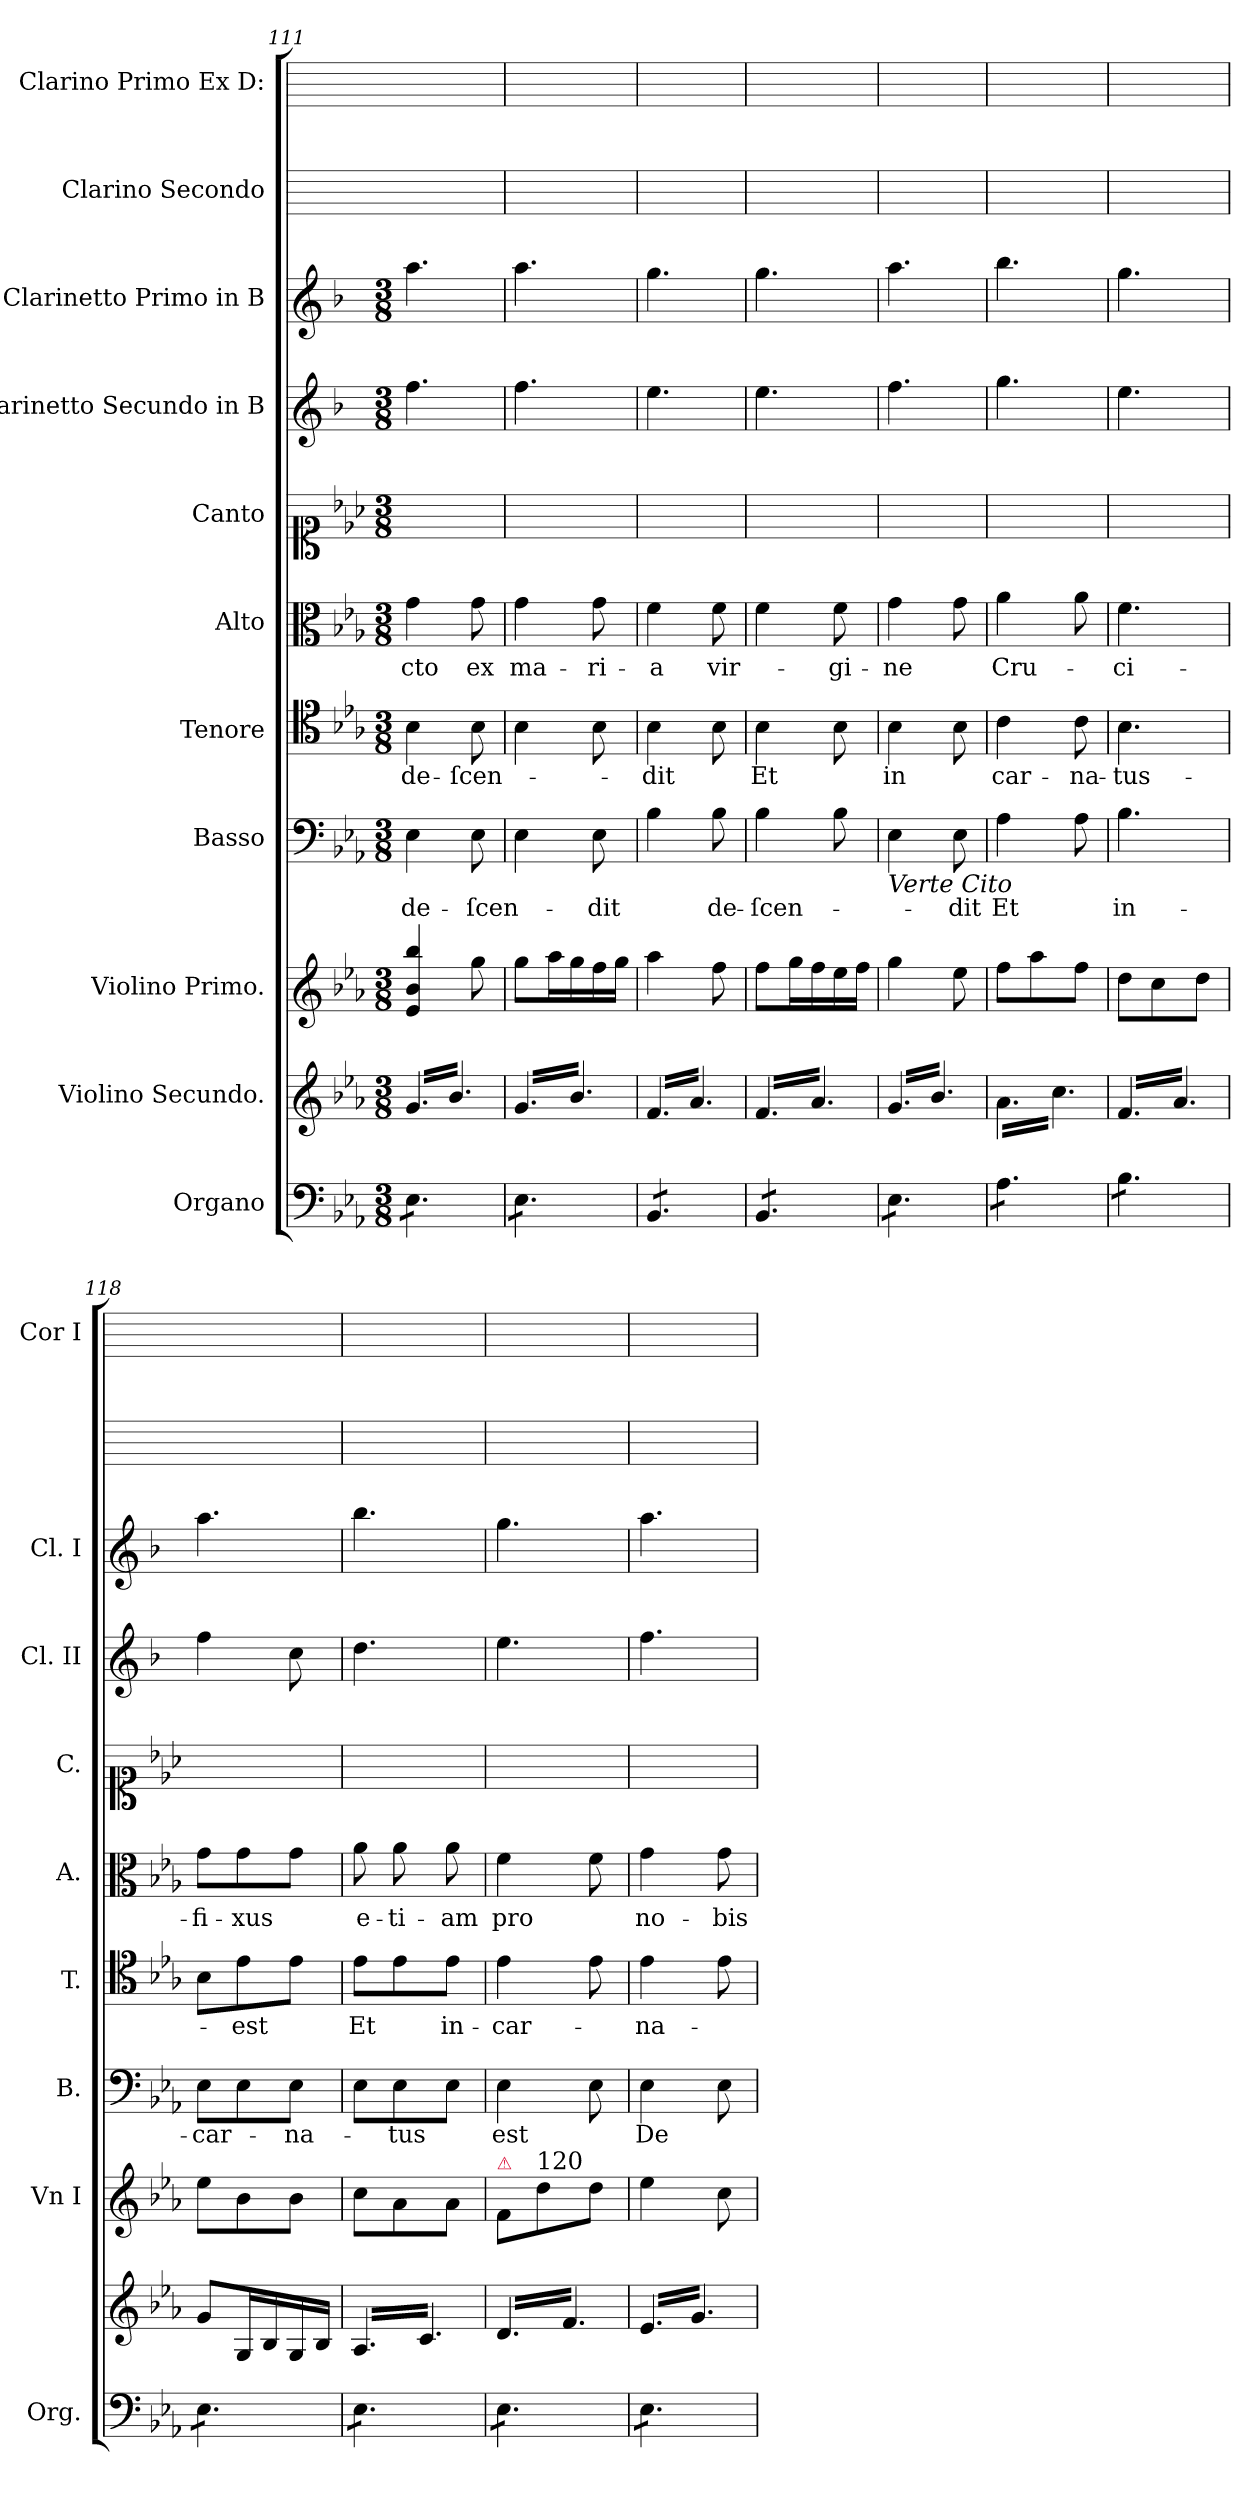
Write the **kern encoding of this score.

**kern	**dynam	**kern	**kern	**kern	**text	**kern	**text	**kern	**text	**kern	**kern	**kern	**kern	**kern
*part11	*part11	*part10	*part9	*part8	*part8	*part7	*part7	*part6	*part6	*part5	*part4	*part3	*part2	*part1
*staff11	*staff11	*staff10	*staff9	*staff8	*staff8	*staff7	*staff7	*staff6	*staff6	*staff5	*staff4	*staff3	*staff2	*staff1
*I"Organo	*	*I"Violino Secundo.	*I"Violino Primo.	*I"Basso	*	*I"Tenore	*	*I"Alto	*	*I"Canto	*I"Clarinetto Secundo in B	*I"Clarinetto Primo in B	*I"Clarino Secondo	*I"Clarino Primo Ex D:
*I'Org.	*	*	*I'Vn I	*I'B.	*	*I'T.	*	*I'A.	*	*I'C.	*I'Cl. II	*I'Cl. I	*	*I'Cor I
*clefF4	*	*clefG2	*clefG2	*clefF4	*	*clefC4	*	*clefC3	*	*clefC1	*clefG2	*clefG2	*	*
*	*	*	*	*	*	*	*	*	*	*	*ITrd1c2	*ITrd1c2	*	*
*k[b-e-a-]	*	*k[b-e-a-]	*k[b-e-a-]	*k[b-e-a-]	*	*k[b-e-a-]	*	*k[b-e-a-]	*	*k[b-e-a-]	*k[b-e-a-]	*k[b-e-a-]	*	*
*E-:	*	*E-:	*E-:	*E-:	*	*E-:	*	*E-:	*	*E-:	*E-:	*E-:	*	*
*M3/8	*	*M3/8	*M3/8	*M3/8	*	*M3/8	*	*M3/8	*	*M3/8	*M3/8	*M3/8	*	*
=111	=111	=111	=111	=111	=111	=111	=111	=111	=111	=111	=111	=111	=111	=111
!	!LO:DY:a	!	!	!	!	!	!	!	!	!	!	!	!	!
*tremolo	*	*	*	*	*	*	*	*	*	*	*	*	*	*
*	*	*tremolo	*	*	*	*	*	*	*	*	*	*	*	*
8E-\L	for	16g/LL	4e-/ 4b-/ 4bb-/	4E-\	de-	4B-\	de-	4g\	-cto	4.ryy	4.ee-\	4.gg\	4.ryy	4.ryy
.	.	16b-/	.	.	.	.	.	.	.	.	.	.	.	.
8E-\	.	16g/	.	.	.	.	.	.	.	.	.	.	.	.
.	.	16b-/	.	.	.	.	.	.	.	.	.	.	.	.
8E-\J	.	16g/	8gg\	8E-\	-ſcen-	8B-\	-ſcen-	8g\	ex	.	.	.	.	.
.	.	16b-/JJ	.	.	.	.	.	.	.	.	.	.	.	.
=112	=112	=112	=112	=112	=112	=112	=112	=112	=112	=112	=112	=112	=112	=112
8E-\L	.	16g/LL	8gg\L	4E-\	.	4B-\	.	4g\	ma-	4.ryy	4.ee-\	4.gg\	4.ryy	4.ryy
.	.	16b-/	.	.	.	.	.	.	.	.	.	.	.	.
8E-\	.	16g/	16aa-\L	.	.	.	.	.	.	.	.	.	.	.
.	.	16b-/	16gg\	.	.	.	.	.	.	.	.	.	.	.
8E-\J	.	16g/	16ff\	8E-\	-dit	8B-\	.	8g\	-ri-	.	.	.	.	.
.	.	16b-/JJ	16gg\JJ	.	.	.	.	.	.	.	.	.	.	.
=113	=113	=113	=113	=113	=113	=113	=113	=113	=113	=113	=113	=113	=113	=113
8BB-/L	.	16f/LL	4aa-\	4B-\	.	4B-\	-dit	4f\	-a	4.ryy	4.dd\	4.ff\	4.ryy	4.ryy
.	.	16a-/	.	.	.	.	.	.	.	.	.	.	.	.
8BB-/	.	16f/	.	.	.	.	.	.	.	.	.	.	.	.
.	.	16a-/	.	.	.	.	.	.	.	.	.	.	.	.
!	!	!	!	!	!LO:LY:i	!	!	!	!	!	!	!	!	!
8BB-/J	.	16f/	8ff\	8B-\	de-	8B-\	.	8f\	vir-	.	.	.	.	.
.	.	16a-/JJ	.	.	.	.	.	.	.	.	.	.	.	.
=114	=114	=114	=114	=114	=114	=114	=114	=114	=114	=114	=114	=114	=114	=114
!	!	!	!	!	!LO:LY:i	!	!	!	!	!	!	!	!	!
8BB-/L	.	16f/LL	8ff\L	4B-\	-ſcen-	4B-\	Et	4f\	.	4.ryy	4.dd\	4.ff\	4.ryy	4.ryy
.	.	16a-/	.	.	.	.	.	.	.	.	.	.	.	.
8BB-/	.	16f/	16gg\L	.	.	.	.	.	.	.	.	.	.	.
.	.	16a-/	16ff\	.	.	.	.	.	.	.	.	.	.	.
8BB-/J	.	16f/	16ee-\	8B-\	.	8B-\	.	8f\	-gi-	.	.	.	.	.
.	.	16a-/JJ	16ff\JJ	.	.	.	.	.	.	.	.	.	.	.
=115	=115	=115	=115	=115	=115	=115	=115	=115	=115	=115	=115	=115	=115	=115
!	!	!	!	!LO:TX:b:i:t=Verte Cito	!	!	!	!	!	!	!	!	!	!
8E-\L	.	16g/LL	4gg\	4E-\	.	4B-\	in	4g\	-ne	4.ryy	4.ee-\	4.gg\	4.ryy	4.ryy
.	.	16b-/	.	.	.	.	.	.	.	.	.	.	.	.
8E-\	.	16g/	.	.	.	.	.	.	.	.	.	.	.	.
.	.	16b-/	.	.	.	.	.	.	.	.	.	.	.	.
!	!	!	!	!	!LO:LY:i	!	!	!	!	!	!	!	!	!
8E-\J	.	16g/	8ee-\	8E-\	-dit	8B-\	.	8g\	.	.	.	.	.	.
.	.	16b-/JJ	.	.	.	.	.	.	.	.	.	.	.	.
=116	=116	=116	=116	=116	=116	=116	=116	=116	=116	=116	=116	=116	=116	=116
8A-\L	.	16a-\LL	8ff\L	4A-\	Et	4c\	car-	4a-\	Cru-	4.ryy	4.ff\	4.aa-\	4.ryy	4.ryy
.	.	16cc\	.	.	.	.	.	.	.	.	.	.	.	.
8A-\	.	16a-\	8aa-\	.	.	.	.	.	.	.	.	.	.	.
.	.	16cc\	.	.	.	.	.	.	.	.	.	.	.	.
8A-\J	.	16a-\	8ff\J	8A-\	.	8c\	-na-	8a-\	.	.	.	.	.	.
.	.	16cc\JJ	.	.	.	.	.	.	.	.	.	.	.	.
=117	=117	=117	=117	=117	=117	=117	=117	=117	=117	=117	=117	=117	=117	=117
8B-\L	.	16f/LL	8dd\L	4.B-\	in-	4.B-\	-tus-	4.f\	-ci-	4.ryy	4.dd\	4.ff\	4.ryy	4.ryy
.	.	16a-/	.	.	.	.	.	.	.	.	.	.	.	.
8B-\	.	16f/	8cc\	.	.	.	.	.	.	.	.	.	.	.
.	.	16a-/	.	.	.	.	.	.	.	.	.	.	.	.
8B-\J	.	16f/	8dd\J	.	.	.	.	.	.	.	.	.	.	.
.	.	16a-/JJ	.	.	.	.	.	.	.	.	.	.	.	.
*	*	*Xtremolo	*	*	*	*	*	*	*	*	*	*	*	*
=118	=118	=118	=118	=118	=118	=118	=118	=118	=118	=118	=118	=118	=118	=118
8E-\L	.	8g/L	8ee-\L	8E-\L	-car-	8B-\L	.	8g\L	-fi-	4.ryy	4ee-\	4.gg\	4.ryy	4.ryy
.	.	.	.	.	.	.	.	.	.	.	.	.	.	.
8E-\	.	16G/L	8b-\	8E-\	.	8e-\	-est	8g\	-xus	.	.	.	.	.
.	.	16B-/	.	.	.	.	.	.	.	.	.	.	.	.
8E-\J	.	16G/	8b-\J	8E-\J	-na-	8e-\J	.	8g\J	.	.	8b-\	.	.	.
.	.	16B-/JJ	.	.	.	.	.	.	.	.	.	.	.	.
=119	=119	=119	=119	=119	=119	=119	=119	=119	=119	=119	=119	=119	=119	=119
!	!	!	!	!	!	!	!LO:LY:i	!	!	!	!	!	!	!
*	*	*tremolo	*	*	*	*	*	*	*	*	*	*	*	*
8E-\L	.	16A-/LL	8cc\L	8E-\L	.	8e-\L	Et	8a-\	e-	4.ryy	4.cc\	4.aa-\	4.ryy	4.ryy
.	.	16c/	.	.	.	.	.	.	.	.	.	.	.	.
8E-\	.	16A-/	8a-\	8E-\	-tus	8e-\	.	8a-\	-ti-	.	.	.	.	.
.	.	16c/	.	.	.	.	.	.	.	.	.	.	.	.
!	!	!	!	!	!	!	!LO:LY:i	!	!	!	!	!	!	!
8E-\J	.	16A-/	8a-\J	8E-\J	.	8e-\J	in-	8a-\	-am	.	.	.	.	.
.	.	16c/JJ	.	.	.	.	.	.	.	.	.	.	.	.
=120	=120	=120	=120	=120	=120	=120	=120	=120	=120	=120	=120	=120	=120	=120
!	!	!	!LO:TX:a:color=crimson:t=⚠	!	!	!	!	!	!	!	!	!	!	!
!	!	!	!	!	!	!	!LO:LY:i	!	!	!	!	!	!	!
8E-\L	.	16d/LL	8f/L	4E-\	est	4e-\	-car-	4f\	pro	4.ryy	4.dd\	4.ff\	4.ryy	4.ryy
.	.	16f/	.	.	.	.	.	.	.	.	.	.	.	.
!	!	!	!LO:TX:a:t=120	!	!	!	!	!	!	!	!	!	!	!
8E-\	.	16d/	8dd\	.	.	.	.	.	.	.	.	.	.	.
.	.	16f/	.	.	.	.	.	.	.	.	.	.	.	.
8E-\J	.	16d/	8dd\J	8E-\	.	8e-\	.	8f\	.	.	.	.	.	.
.	.	16f/JJ	.	.	.	.	.	.	.	.	.	.	.	.
=121	=121	=121	=121	=121	=121	=121	=121	=121	=121	=121	=121	=121	=121	=121
!	!	!	!	!	!	!	!LO:LY:i	!	!	!	!	!	!	!
8E-\L	.	16e-/LL	4ee-\	4E-\	De	4e-\	-na-	4g\	no-	4.ryy	4.ee-\	4.gg\	4.ryy	4.ryy
.	.	16g/	.	.	.	.	.	.	.	.	.	.	.	.
8E-\	.	16e-/	.	.	.	.	.	.	.	.	.	.	.	.
.	.	16g/	.	.	.	.	.	.	.	.	.	.	.	.
8E-\J	.	16e-/	8cc\	8E-\	.	8e-\	.	8g\	-bis	.	.	.	.	.
*Xtremolo	*	*	*	*	*	*	*	*	*	*	*	*	*	*
.	.	16g/JJ	.	.	.	.	.	.	.	.	.	.	.	.
*	*	*Xtremolo	*	*	*	*	*	*	*	*	*	*	*	*
.	.	.	.	.	.	.	.	.	.	.	.	.	.	.
.	.	.	.	.	.	.	.	.	.	.	.	.	.	.
.	.	.	.	.	.	.	.	.	.	.	.	.	.	.
=	=	=	=	=	=	=	=	=	=	=	=	=	=	=
*-	*-	*-	*-	*-	*-	*-	*-	*-	*-	*-	*-	*-	*-	*-
